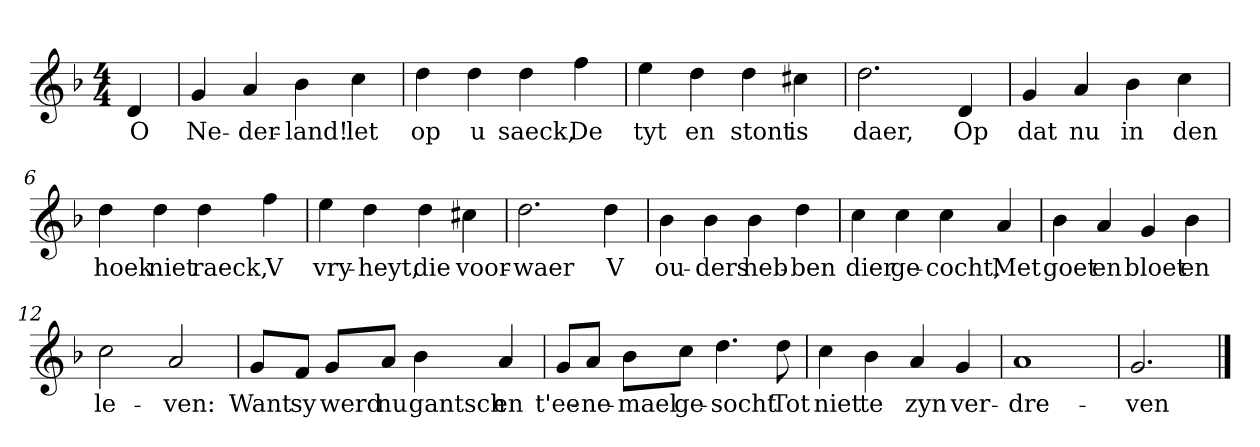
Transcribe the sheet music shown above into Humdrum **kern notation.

**kern	**text
*part1	*part1
*staff1	*staff1
*clefG2	*
*k[b-]	*
*F:	*
*M4/4	*
*MM120	*
=	=
4d	O
=1	=1
4g	Ne-
4a	-der-
4b-	-land!
4cc	let
=2	=2
4dd	op
4dd	u
4dd	saeck,
4ff	De
=3	=3
4ee	tyt
4dd	en
4dd	stont
4cc#X	is
=4	=4
2.dd	daer,
4d	Op
=5	=5
4g	dat
4a	nu
4b-	in
4cc	den
=6	=6
4dd	hoek
4dd	niet
4dd	raeck,
4ff	V
=7	=7
4ee	vry-
4dd	-heyt,
4dd	die
4cc#X	voor-
=8	=8
2.dd	-waer
4dd	V
=9	=9
4b-	ou-
4b-	-ders
4b-	heb-
4dd	-ben
=10	=10
4cc	dier
4cc	ge-
4cc	-cocht,
4a	Met
=11	=11
4b-	goet
4a	en
4g	bloet
4b-	en
=12	=12
2cc	le-
2a	-ven:
=13	=13
8g/L	Want
8f/J	sy
8g/L	werd
8a/J	nu
4b-	gantsch
4a	en
=14	=14
8g/L	t'ee-
8a/J	-ne-
8b-\L	-mael
8cc\J	ge-
4.dd	-socht
8dd	Tot
=15	=15
4cc	niet
4b-	te
4a	zyn
4g	ver-
=16	=16
1a	-dre-
=17	=17
2.g	-ven
==	==
*-	*-
